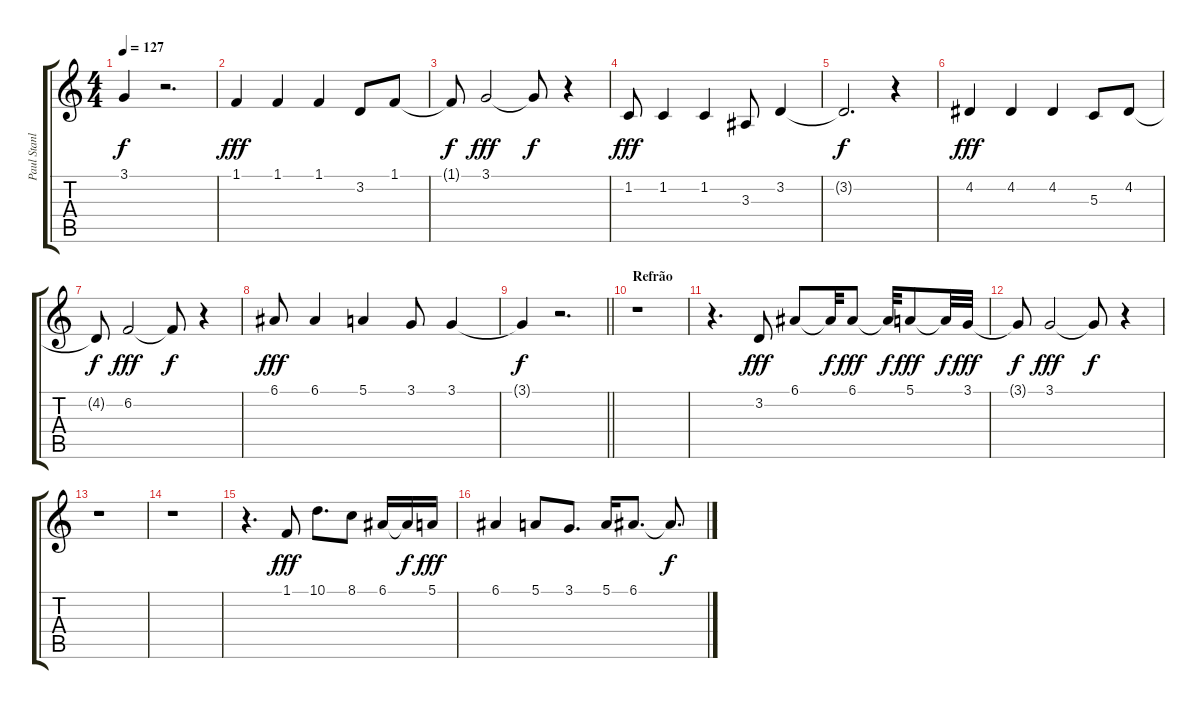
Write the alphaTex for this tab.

\track ("Paul Stanley - Vocal" "Paul Stanl") {instrument lead2sawtooth}
\staff {score tabs}
\tuning (E4 B3 G3 D3 A2 E2) {hide}
\ts (4 4)
\tempo 127
\clef g2
\ks c
3.1{t}.4{dy f} r.2{d} |
1.1.4{dy fff} 1.1.4 1.1.4 3.2.8 1.1.8 |
1.1{t}.8{dy f} 3.1.2{dy fff} 3.1{t}.8{dy f} r.4 |
1.2.8{dy fff} 1.2.4 1.2.4 3.3.8 3.2.4 |
3.2{t}.2{d dy f} r.4 |
4.2.4{dy fff} 4.2.4 4.2.4 5.3.8 4.2.8 |
4.2{t}.8{dy f} 6.2.2{dy fff} 6.2{t}.8{dy f} r.4 |
6.1.8{dy fff} 6.1.4 5.1.4 3.1.8 3.1.4 |
\barLineRight lightlight
3.1{t}.4{dy f} r.2{d} |
\section ("" "Refrão")
r.1 |
r.4{d} 3.2.8{dy fff} 6.1.8 6.1{t}.32{dy f} 6.1.8{dy fff} 6.1{t}.32{dy f} 5.1.8{dy fff} 5.1{t}.32{dy f} 3.1.32{dy fff} |
3.1{t}.8{dy f} 3.1.2{dy fff} 3.1{t}.8{dy f} r.4 |
r.1 |
r.1 |
r.4{d} 1.1.8{dy fff} 10.1.8{d} 8.1.8 6.1.16 6.1{t}.16{dy f} 5.1.16{dy fff} |
6.1.4 5.1.8 3.1.8{d} 5.1.16 6.1.8{d} 6.1{t}.8{d dy f}
